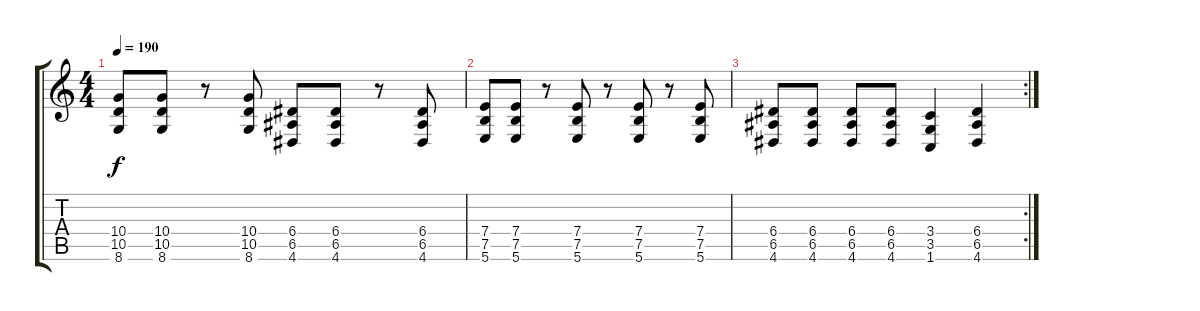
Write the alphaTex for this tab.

\track (" " " ") {instrument distortionguitar}
\staff {score tabs}
\tuning (B3 Gb3 D3 A2 E2 B1) {hide}
\ts (4 4)
\tempo 190
\clef g2
\ks c
(10.4 10.5 8.6).8{dy f} (10.4 10.5 8.6).8 r.8 (10.4 10.5 8.6).8 (6.4 6.5 4.6).8 (6.4 6.5 4.6).8 r.8 (6.4 6.5 4.6).8 |
(7.4 7.5 5.6).8 (7.4 7.5 5.6).8 r.8 (7.4 7.5 5.6).8 r.8 (7.4 7.5 5.6).8 r.8 (7.4 7.5 5.6).8 |
\rc 2
(6.4 6.5 4.6).8 (6.4 6.5 4.6).8 (6.4 6.5 4.6).8 (6.4 6.5 4.6).8 (3.4 3.5 1.6).4 (6.4 6.5 4.6).4
